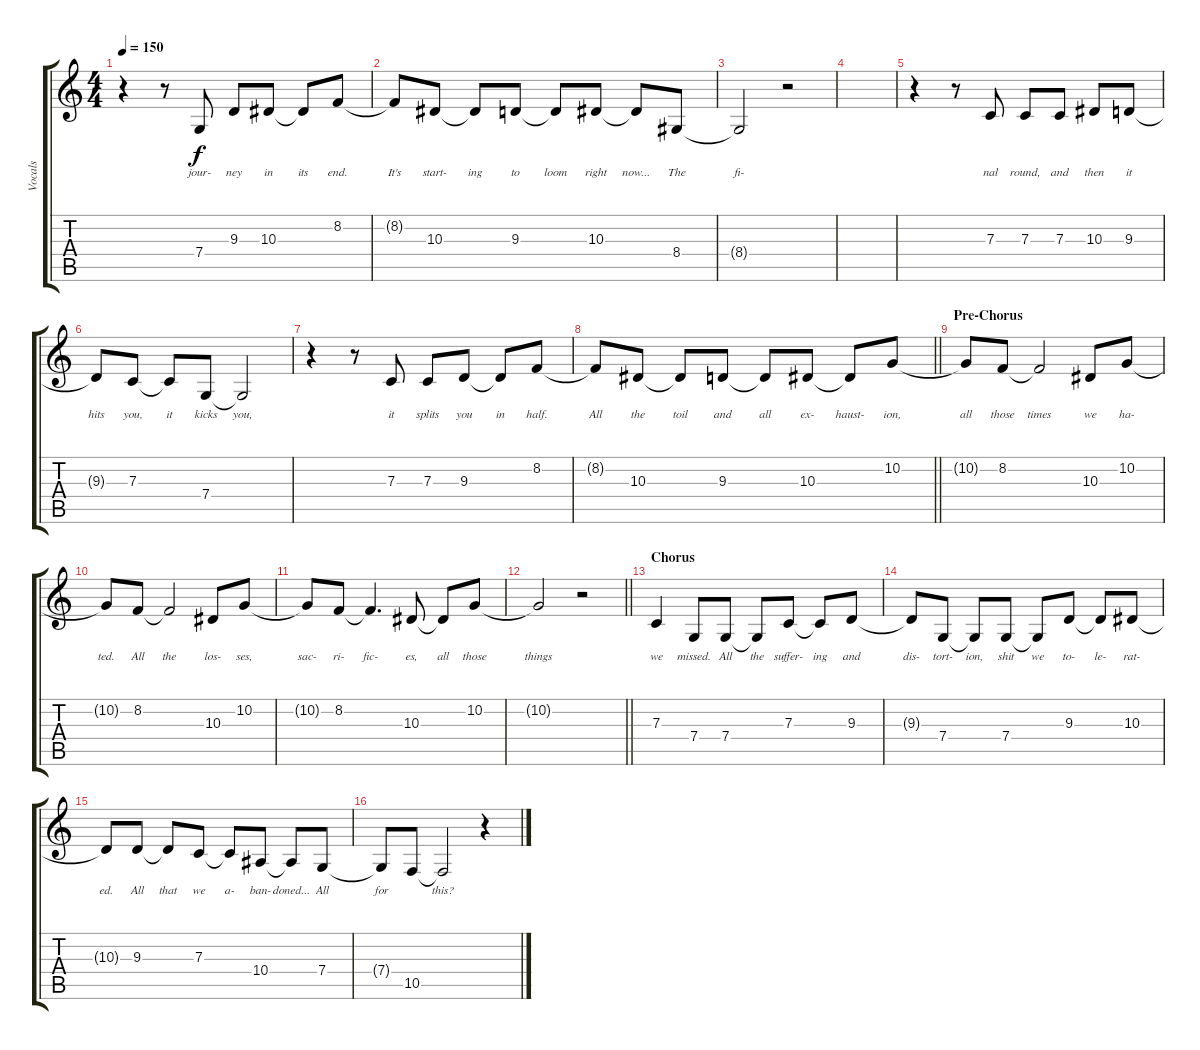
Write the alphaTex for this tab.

\track ("Vocals" "Vocals") {instrument altosax}
\staff {score tabs}
\tuning (D4 A3 F3 C3 G2 D2) {hide}
\ts (4 4)
\tempo 150
\clef g2
\ks c
r.4{dy f} r.8 7.4.8{lyrics (0 "jour-") lyrics (1 "") lyrics (2 "") lyrics (3 "") lyrics (4 "")} 9.3.8{lyrics (0 "ney") lyrics (1 "") lyrics (2 "") lyrics (3 "") lyrics (4 "")} 10.3.8{lyrics (0 "in") lyrics (1 "") lyrics (2 "") lyrics (3 "") lyrics (4 "")} 10.3{t}.8{lyrics (0 "its") lyrics (1 "") lyrics (2 "") lyrics (3 "") lyrics (4 "")} 8.2.8{lyrics (0 "end.") lyrics (1 "") lyrics (2 "") lyrics (3 "") lyrics (4 "")} |
8.2{t}.8{lyrics (0 "It's") lyrics (1 "") lyrics (2 "") lyrics (3 "") lyrics (4 "")} 10.3.8{lyrics (0 "start-") lyrics (1 "") lyrics (2 "") lyrics (3 "") lyrics (4 "")} 10.3{t}.8{lyrics (0 "ing") lyrics (1 "") lyrics (2 "") lyrics (3 "") lyrics (4 "")} 9.3.8{lyrics (0 "to") lyrics (1 "") lyrics (2 "") lyrics (3 "") lyrics (4 "")} 9.3{t}.8{lyrics (0 "loom") lyrics (1 "") lyrics (2 "") lyrics (3 "") lyrics (4 "")} 10.3.8{lyrics (0 "right") lyrics (1 "") lyrics (2 "") lyrics (3 "") lyrics (4 "")} 10.3{t}.8{lyrics (0 "now...") lyrics (1 "") lyrics (2 "") lyrics (3 "") lyrics (4 "")} 8.4.8{lyrics (0 "The") lyrics (1 "") lyrics (2 "") lyrics (3 "") lyrics (4 "")} |
8.4{t}.2{lyrics (0 "fi-") lyrics (1 "") lyrics (2 "") lyrics (3 "") lyrics (4 "")} r.2 |
|
r.4 r.8 7.3.8{lyrics (0 "nal") lyrics (1 "") lyrics (2 "") lyrics (3 "") lyrics (4 "")} 7.3.8{lyrics (0 "round,") lyrics (1 "") lyrics (2 "") lyrics (3 "") lyrics (4 "")} 7.3.8{lyrics (0 "and") lyrics (1 "") lyrics (2 "") lyrics (3 "") lyrics (4 "")} 10.3.8{lyrics (0 "then") lyrics (1 "") lyrics (2 "") lyrics (3 "") lyrics (4 "")} 9.3.8{lyrics (0 "it") lyrics (1 "") lyrics (2 "") lyrics (3 "") lyrics (4 "")} |
9.3{t}.8{lyrics (0 "hits") lyrics (1 "") lyrics (2 "") lyrics (3 "") lyrics (4 "")} 7.3.8{lyrics (0 "you,") lyrics (1 "") lyrics (2 "") lyrics (3 "") lyrics (4 "")} 7.3{t}.8{lyrics (0 "it") lyrics (1 "") lyrics (2 "") lyrics (3 "") lyrics (4 "")} 7.4.8{lyrics (0 "kicks") lyrics (1 "") lyrics (2 "") lyrics (3 "") lyrics (4 "")} 7.4{t}.2{lyrics (0 "you,") lyrics (1 "") lyrics (2 "") lyrics (3 "") lyrics (4 "")} |
r.4 r.8 7.3.8{lyrics (0 "it") lyrics (1 "") lyrics (2 "") lyrics (3 "") lyrics (4 "")} 7.3.8{lyrics (0 "splits") lyrics (1 "") lyrics (2 "") lyrics (3 "") lyrics (4 "")} 9.3.8{lyrics (0 "you") lyrics (1 "") lyrics (2 "") lyrics (3 "") lyrics (4 "")} 9.3{t}.8{lyrics (0 "in") lyrics (1 "") lyrics (2 "") lyrics (3 "") lyrics (4 "")} 8.2.8{lyrics (0 "half.") lyrics (1 "") lyrics (2 "") lyrics (3 "") lyrics (4 "")} |
\barLineRight lightlight
8.2{t}.8{lyrics (0 "All") lyrics (1 "") lyrics (2 "") lyrics (3 "") lyrics (4 "")} 10.3.8{lyrics (0 "the") lyrics (1 "") lyrics (2 "") lyrics (3 "") lyrics (4 "")} 10.3{t}.8{lyrics (0 "toil") lyrics (1 "") lyrics (2 "") lyrics (3 "") lyrics (4 "")} 9.3.8{lyrics (0 "and") lyrics (1 "") lyrics (2 "") lyrics (3 "") lyrics (4 "")} 9.3{t}.8{lyrics (0 "all") lyrics (1 "") lyrics (2 "") lyrics (3 "") lyrics (4 "")} 10.3.8{lyrics (0 "ex-") lyrics (1 "") lyrics (2 "") lyrics (3 "") lyrics (4 "")} 10.3{t}.8{lyrics (0 "haust-") lyrics (1 "") lyrics (2 "") lyrics (3 "") lyrics (4 "")} 10.2.8{lyrics (0 "ion,") lyrics (1 "") lyrics (2 "") lyrics (3 "") lyrics (4 "")} |
\section ("" "Pre-Chorus")
10.2{t}.8{lyrics (0 "all") lyrics (1 "") lyrics (2 "") lyrics (3 "") lyrics (4 "")} 8.2.8{lyrics (0 "those") lyrics (1 "") lyrics (2 "") lyrics (3 "") lyrics (4 "")} 8.2{t}.2{lyrics (0 "times") lyrics (1 "") lyrics (2 "") lyrics (3 "") lyrics (4 "")} 10.3.8{lyrics (0 "we") lyrics (1 "") lyrics (2 "") lyrics (3 "") lyrics (4 "")} 10.2.8{lyrics (0 "ha-") lyrics (1 "") lyrics (2 "") lyrics (3 "") lyrics (4 "")} |
10.2{t}.8{lyrics (0 "ted.") lyrics (1 "") lyrics (2 "") lyrics (3 "") lyrics (4 "")} 8.2.8{lyrics (0 "All") lyrics (1 "") lyrics (2 "") lyrics (3 "") lyrics (4 "")} 8.2{t}.2{lyrics (0 "the") lyrics (1 "") lyrics (2 "") lyrics (3 "") lyrics (4 "")} 10.3.8{lyrics (0 "los-") lyrics (1 "") lyrics (2 "") lyrics (3 "") lyrics (4 "")} 10.2.8{lyrics (0 "ses,") lyrics (1 "") lyrics (2 "") lyrics (3 "") lyrics (4 "")} |
10.2{t}.8{lyrics (0 "sac-") lyrics (1 "") lyrics (2 "") lyrics (3 "") lyrics (4 "")} 8.2.8{lyrics (0 "ri-") lyrics (1 "") lyrics (2 "") lyrics (3 "") lyrics (4 "")} 8.2{t}.4{d lyrics (0 "fic-") lyrics (1 "") lyrics (2 "") lyrics (3 "") lyrics (4 "")} 10.3.8{lyrics (0 "es,") lyrics (1 "") lyrics (2 "") lyrics (3 "") lyrics (4 "")} 10.3{t}.8{lyrics (0 "all") lyrics (1 "") lyrics (2 "") lyrics (3 "") lyrics (4 "")} 10.2.8{lyrics (0 "those") lyrics (1 "") lyrics (2 "") lyrics (3 "") lyrics (4 "")} |
\barLineRight lightlight
10.2{t}.2{lyrics (0 "things") lyrics (1 "") lyrics (2 "") lyrics (3 "") lyrics (4 "")} r.2 |
\section ("" "Chorus")
7.3.4{lyrics (0 "we") lyrics (1 "") lyrics (2 "") lyrics (3 "") lyrics (4 "")} 7.4.8{lyrics (0 "missed.") lyrics (1 "") lyrics (2 "") lyrics (3 "") lyrics (4 "")} 7.4.8{lyrics (0 "All") lyrics (1 "") lyrics (2 "") lyrics (3 "") lyrics (4 "")} 7.4{t}.8{lyrics (0 "the") lyrics (1 "") lyrics (2 "") lyrics (3 "") lyrics (4 "")} 7.3.8{lyrics (0 "suffer-") lyrics (1 "") lyrics (2 "") lyrics (3 "") lyrics (4 "")} 7.3{t}.8{lyrics (0 "ing") lyrics (1 "") lyrics (2 "") lyrics (3 "") lyrics (4 "")} 9.3.8{lyrics (0 "and") lyrics (1 "") lyrics (2 "") lyrics (3 "") lyrics (4 "")} |
9.3{t}.8{lyrics (0 "dis-") lyrics (1 "") lyrics (2 "") lyrics (3 "") lyrics (4 "")} 7.4.8{lyrics (0 "tort-") lyrics (1 "") lyrics (2 "") lyrics (3 "") lyrics (4 "")} 7.4{t}.8{lyrics (0 "ion,") lyrics (1 "") lyrics (2 "") lyrics (3 "") lyrics (4 "")} 7.4.8{lyrics (0 "shit") lyrics (1 "") lyrics (2 "") lyrics (3 "") lyrics (4 "")} 7.4{t}.8{lyrics (0 "we") lyrics (1 "") lyrics (2 "") lyrics (3 "") lyrics (4 "")} 9.3.8{lyrics (0 "to-") lyrics (1 "") lyrics (2 "") lyrics (3 "") lyrics (4 "")} 9.3{t}.8{lyrics (0 "le-") lyrics (1 "") lyrics (2 "") lyrics (3 "") lyrics (4 "")} 10.3.8{lyrics (0 "rat-") lyrics (1 "") lyrics (2 "") lyrics (3 "") lyrics (4 "")} |
10.3{t}.8{lyrics (0 "ed.") lyrics (1 "") lyrics (2 "") lyrics (3 "") lyrics (4 "")} 9.3.8{lyrics (0 "All") lyrics (1 "") lyrics (2 "") lyrics (3 "") lyrics (4 "")} 9.3{t}.8{lyrics (0 "that") lyrics (1 "") lyrics (2 "") lyrics (3 "") lyrics (4 "")} 7.3.8{lyrics (0 "we") lyrics (1 "") lyrics (2 "") lyrics (3 "") lyrics (4 "")} 7.3{t}.8{lyrics (0 "a-") lyrics (1 "") lyrics (2 "") lyrics (3 "") lyrics (4 "")} 10.4.8{lyrics (0 "ban-") lyrics (1 "") lyrics (2 "") lyrics (3 "") lyrics (4 "")} 10.4{t}.8{lyrics (0 "doned...") lyrics (1 "") lyrics (2 "") lyrics (3 "") lyrics (4 "")} 7.4.8{lyrics (0 "All") lyrics (1 "") lyrics (2 "") lyrics (3 "") lyrics (4 "")} |
7.4{t}.8{lyrics (0 "for") lyrics (1 "") lyrics (2 "") lyrics (3 "") lyrics (4 "")} 10.5.8{lyrics (0 "") lyrics (1 "") lyrics (2 "") lyrics (3 "") lyrics (4 "")} 10.5{t}.2{lyrics (0 "this?") lyrics (1 "") lyrics (2 "") lyrics (3 "") lyrics (4 "")} r.4
